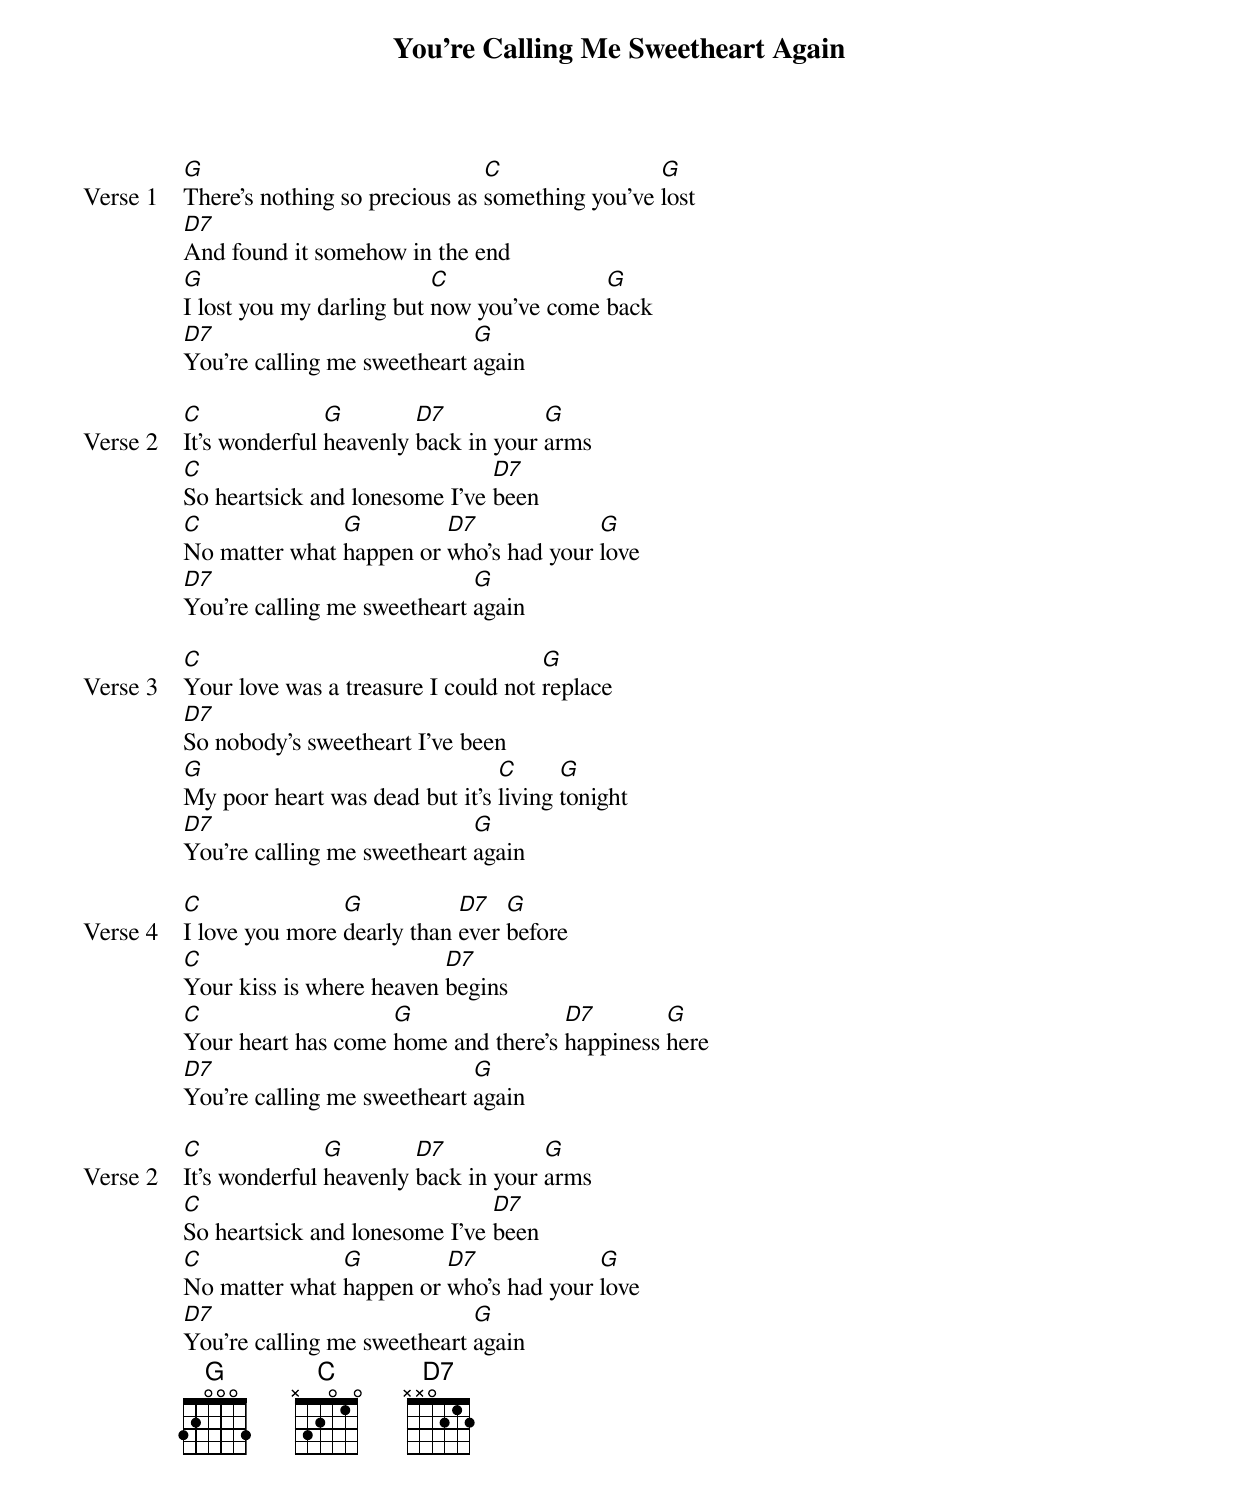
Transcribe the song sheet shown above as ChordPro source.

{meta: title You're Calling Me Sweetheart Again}
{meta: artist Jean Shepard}
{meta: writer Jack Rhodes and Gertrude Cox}

{start_of_verse: Verse 1}
[G]There's nothing so precious as [C]something you've [G]lost
[D7]And found it somehow in the end
[G]I lost you my darling but [C]now you've come [G]back
[D7]You're calling me sweetheart [G]again
{end_of_verse}

{start_of_verse: Verse 2}
[C]It's wonderful [G]heavenly [D7]back in your [G]arms
[C]So heartsick and lonesome I've [D7]been
[C]No matter what [G]happen or [D7]who's had your [G]love
[D7]You're calling me sweetheart [G]again
{end_of_verse}

{start_of_verse: Verse 3}
[C]Your love was a treasure I could not [G]replace
[D7]So nobody's sweetheart I've been
[G]My poor heart was dead but it's [C]living [G]tonight
[D7]You're calling me sweetheart [G]again
{end_of_verse}

{start_of_verse: Verse 4}
[C]I love you more [G]dearly than [D7]ever [G]before
[C]Your kiss is where heaven [D7]begins
[C]Your heart has come [G]home and there's [D7]happiness [G]here
[D7]You're calling me sweetheart [G]again
{end_of_verse}

{start_of_verse: Verse 2}
[C]It's wonderful [G]heavenly [D7]back in your [G]arms
[C]So heartsick and lonesome I've [D7]been
[C]No matter what [G]happen or [D7]who's had your [G]love
[D7]You're calling me sweetheart [G]again
{end_of_verse}
